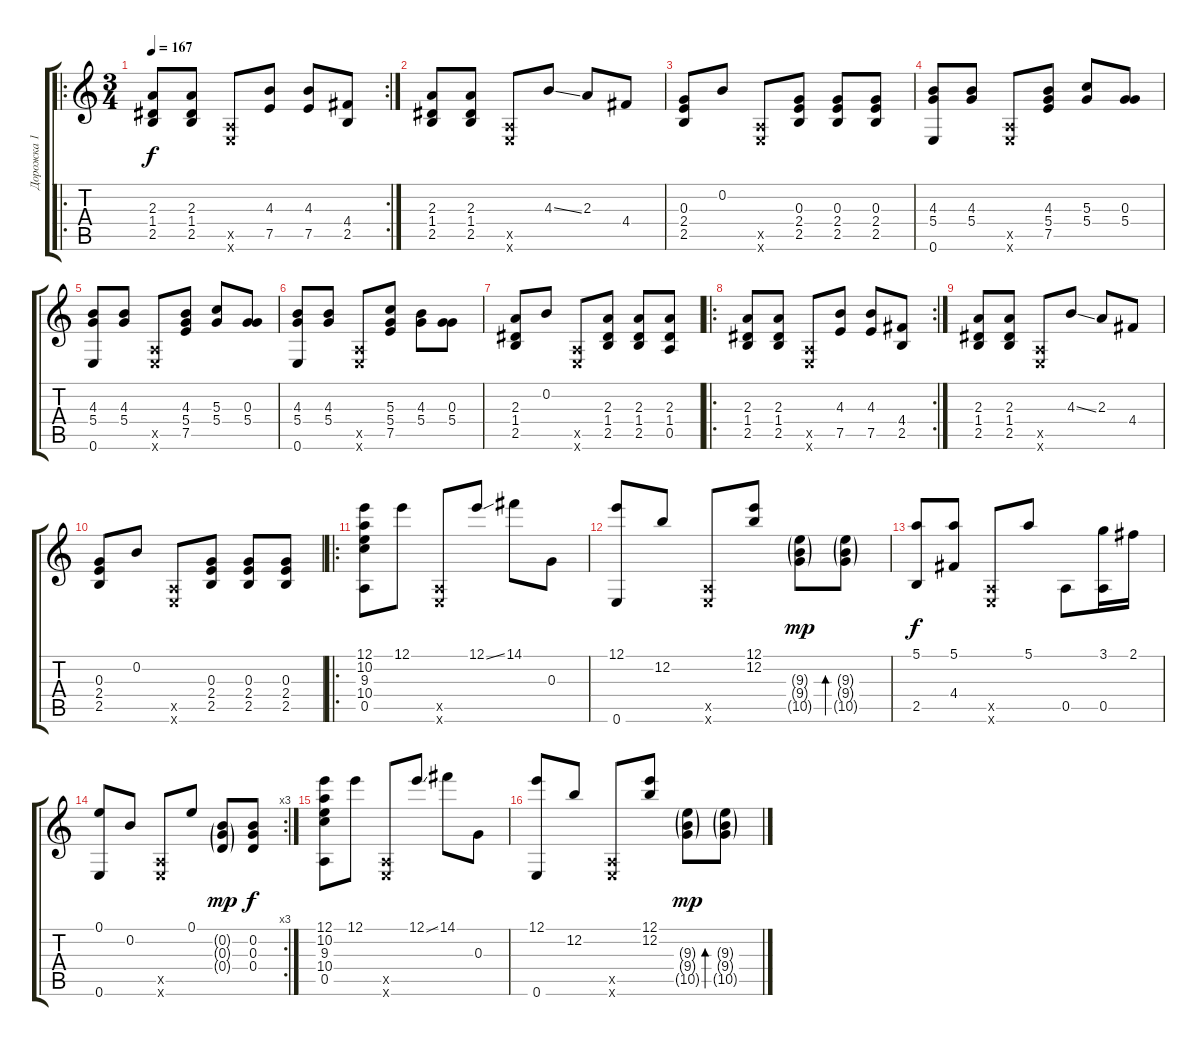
\track ("Дорожка 1" "Дорожка 1") {instrument acousticguitarsteel}
\staff {score tabs}
\tuning (E4 B3 G3 D3 A2 E2) {hide}
\ro
\rc 2
\ts (3 4)
\tempo 167
\clef g2
\ks c
(2.3 1.4 2.5).8{dy f} (2.3 1.4 2.5).8 (0.5{x} 0.6{x}).8 (4.3 7.5).8 (4.3 7.5).8 (4.4 2.5).8 |
(2.3 1.4 2.5).8 (2.3 1.4 2.5).8 (0.5{x} 0.6{x}).8 4.3{ss}.8 2.3.8 4.4.8 |
(0.3 2.4 2.5).8 0.2.8 (0.5{x} 0.6{x}).8 (0.3 2.4 2.5).8 (0.3 2.4 2.5).8 (0.3 2.4 2.5).8 |
(4.3 5.4 0.6).8 (4.3 5.4).8 (0.5{x} 0.6{x}).8 (4.3 5.4 7.5).8 (5.3 5.4).8 (0.3 5.4).8 |
(4.3 5.4 0.6).8 (4.3 5.4).8 (0.5{x} 0.6{x}).8 (4.3 5.4 7.5).8 (5.3 5.4).8 (0.3 5.4).8 |
(4.3 5.4 0.6).8 (4.3 5.4).8 (0.5{x} 0.6{x}).8 (5.3 5.4 7.5).8 (4.3 5.4).8{beam Down} (0.3 5.4).8{beam Down} |
(2.3 1.4 2.5).8 0.2.8 (0.5{x} 0.6{x}).8 (2.3 1.4 2.5).8 (2.3 1.4 2.5).8 (2.3 1.4 0.5).8 |
\ro
\rc 2
(2.3 1.4 2.5).8 (2.3 1.4 2.5).8 (0.5{x} 0.6{x}).8 (4.3 7.5).8 (4.3 7.5).8 (4.4 2.5).8 |
(2.3 1.4 2.5).8 (2.3 1.4 2.5).8 (0.5{x} 0.6{x}).8 4.3{ss}.8 2.3.8 4.4.8 |
(0.3 2.4 2.5).8 0.2.8 (0.5{x} 0.6{x}).8 (0.3 2.4 2.5).8 (0.3 2.4 2.5).8 (0.3 2.4 2.5).8 |
\ro
(12.1 10.2 9.3 10.4 0.5).8 12.1.8 (0.5{x} 0.6{x}).8 12.1{ss}.8 14.1.8 0.3.8 |
(12.1 0.6).8 12.2.8 (0.5{x} 0.6{x}).8 (12.1 12.2).8 (9.3{g} 9.4{g} 10.5{g}).8{dy mp} (9.3{g} 9.4{g} 10.5{g}).8{bd 60} |
(5.1 2.5).8{dy f} (5.1 4.4).8 (0.5{x} 0.6{x}).8 5.1.8 0.5.8{beam Down} (3.1 0.5).16{beam Down} 2.1.16{beam Down} |
\rc 3
(0.1 0.6).8 0.2.8 (0.5{x} 0.6{x}).8 0.1.8 (0.2{g} 0.3{g} 0.4{g}).8{dy mp} (0.2 0.3 0.4).8{dy f} |
(12.1 10.2 9.3 10.4 0.5).8 12.1.8 (0.5{x} 0.6{x}).8 12.1{ss}.8 14.1.8 0.3.8 |
(12.1 0.6).8 12.2.8 (0.5{x} 0.6{x}).8 (12.1 12.2).8 (9.3{g} 9.4{g} 10.5{g}).8{dy mp} (9.3{g} 9.4{g} 10.5{g}).8{bd 60}
